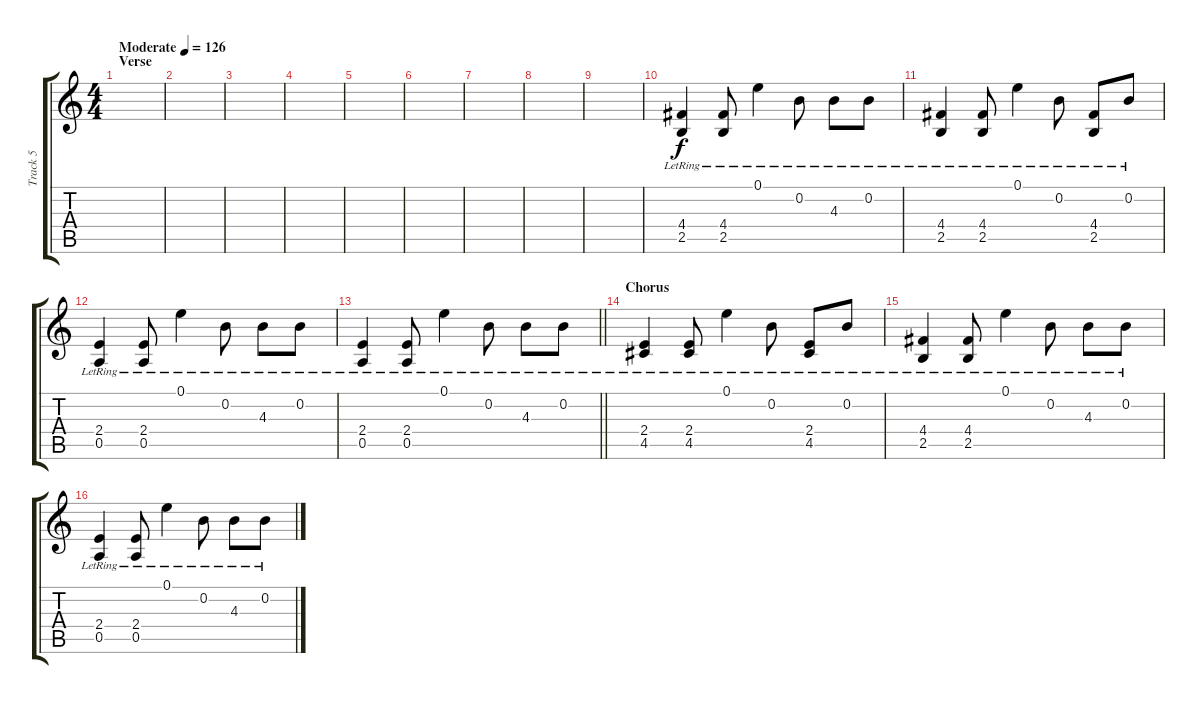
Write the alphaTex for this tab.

\track ("Track 5" "Track 5") {instrument distortionguitar}
\staff {score tabs}
\tuning (E4 B3 G3 D3 A2 E2) {hide}
\ts (4 4)
\section ("" "Verse")
\tempo (126 "Moderate")
\clef g2
\ks c
|
|
|
|
|
|
|
|
|
(4.4{lr} 2.5{lr}).4 (4.4{lr} 2.5{lr}).8 0.1{lr}.4 0.2{lr}.8 4.3{lr}.8 0.2{lr}.8 |
(4.4{lr} 2.5{lr}).4 (4.4{lr} 2.5{lr}).8 0.1{lr}.4 0.2{lr}.8 (4.4{lr} 2.5{lr}).8 0.2{lr}.8 |
(2.4{lr} 0.5{lr}).4 (2.4{lr} 0.5{lr}).8 0.1{lr}.4 0.2{lr}.8 4.3{lr}.8 0.2{lr}.8 |
\barLineRight lightlight
(2.4{lr} 0.5{lr}).4 (2.4{lr} 0.5{lr}).8 0.1{lr}.4 0.2{lr}.8 4.3{lr}.8 0.2{lr}.8 |
\section ("" "Chorus")
(2.4{lr} 4.5{lr}).4 (2.4{lr} 4.5{lr}).8 0.1{lr}.4 0.2{lr}.8 (2.4{lr} 4.5{lr}).8 0.2{lr}.8 |
(4.4{lr} 2.5{lr}).4 (4.4{lr} 2.5{lr}).8 0.1{lr}.4 0.2{lr}.8 4.3{lr}.8 0.2{lr}.8 |
(2.4{lr} 0.5{lr}).4 (2.4{lr} 0.5{lr}).8 0.1{lr}.4 0.2{lr}.8 4.3{lr}.8 0.2{lr}.8
